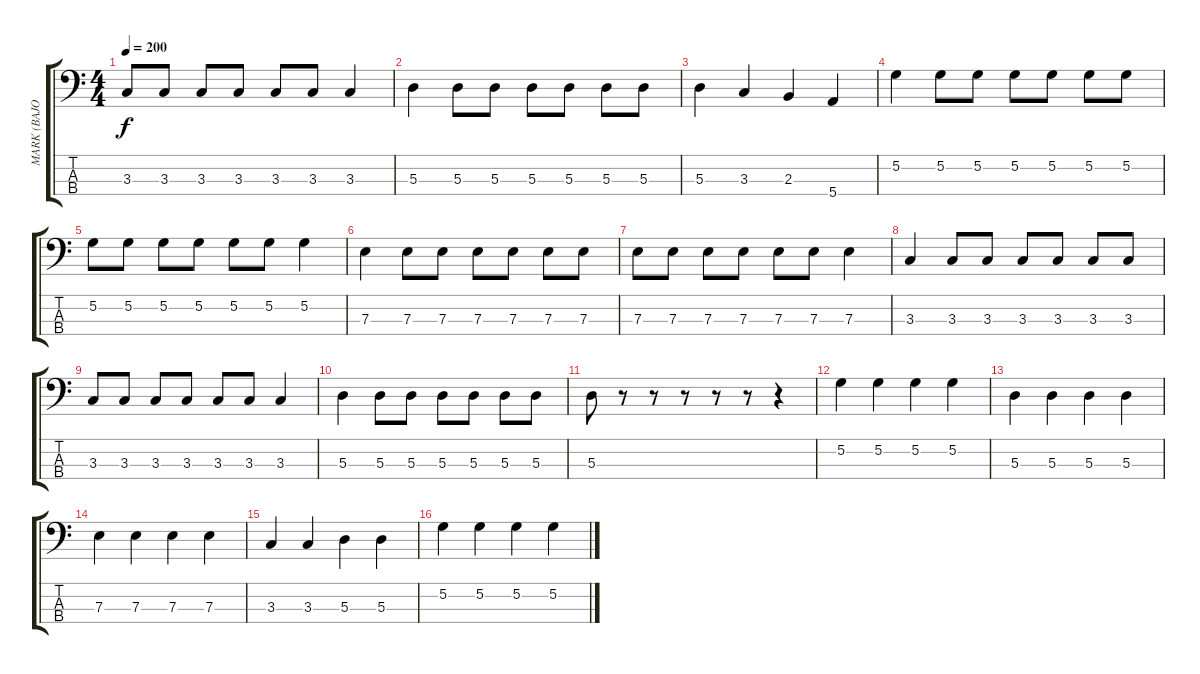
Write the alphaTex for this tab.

\track ("MARK (BAJO]" "MARK (BAJO") {instrument electricbassfinger}
\staff {score tabs}
\tuning (G2 D2 A1 E1) {hide}
\ts (4 4)
\tempo 200
\clef f4
\ks c
3.3.8{dy f} 3.3.8 3.3.8 3.3.8 3.3.8 3.3.8 3.3.4 |
5.3.4 5.3.8 5.3.8 5.3.8 5.3.8 5.3.8 5.3.8 |
5.3.4 3.3.4 2.3.4 5.4.4 |
5.2.4 5.2.8 5.2.8 5.2.8 5.2.8 5.2.8 5.2.8 |
5.2.8 5.2.8 5.2.8 5.2.8 5.2.8 5.2.8 5.2.4 |
7.3.4 7.3.8 7.3.8 7.3.8 7.3.8 7.3.8 7.3.8 |
7.3.8 7.3.8 7.3.8 7.3.8 7.3.8 7.3.8 7.3.4 |
3.3.4 3.3.8 3.3.8 3.3.8 3.3.8 3.3.8 3.3.8 |
3.3.8 3.3.8 3.3.8 3.3.8 3.3.8 3.3.8 3.3.4 |
5.3.4 5.3.8 5.3.8 5.3.8 5.3.8 5.3.8 5.3.8 |
5.3.8 r.8 r.8 r.8 r.8 r.8 r.4 |
5.2.4 5.2.4 5.2.4 5.2.4 |
5.3.4 5.3.4 5.3.4 5.3.4 |
7.3.4 7.3.4 7.3.4 7.3.4 |
3.3.4 3.3.4 5.3.4 5.3.4 |
5.2.4 5.2.4 5.2.4 5.2.4
